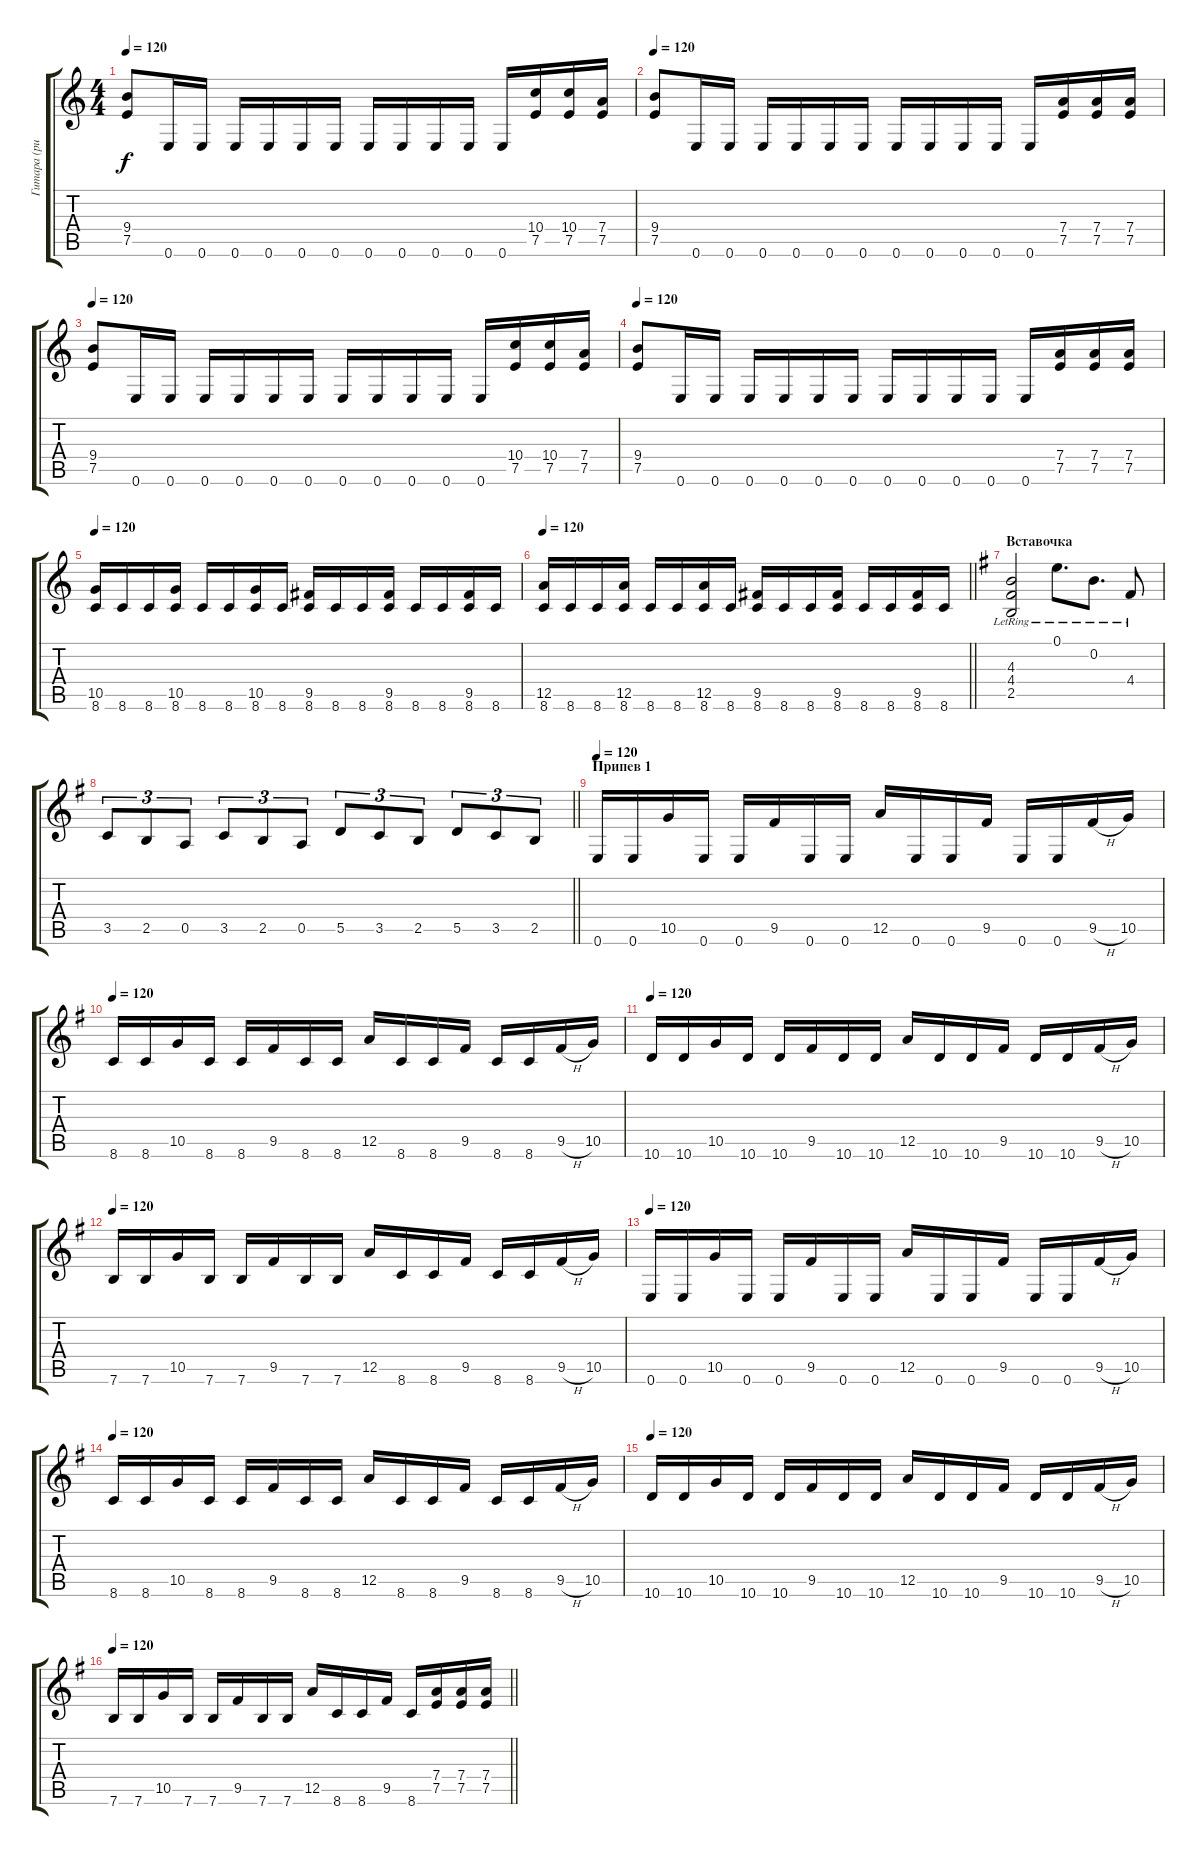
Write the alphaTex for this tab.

\track ("Гитара (ритм)" "Гитара (ри") {instrument distortionguitar}
\staff {score tabs}
\tuning (E4 B3 G3 D3 A2 E2) {hide}
\ts (4 4)
\tempo 120
\clef g2
\ks c
(9.4 7.5).8{dy f} 0.6.16 0.6.16 0.6.16 0.6.16 0.6.16 0.6.16 0.6.16 0.6.16 0.6.16 0.6.16 0.6.16 (10.4 7.5).16 (10.4 7.5).16 (7.4 7.5).16 |
\tempo 120
(9.4 7.5).8 0.6.16 0.6.16 0.6.16 0.6.16 0.6.16 0.6.16 0.6.16 0.6.16 0.6.16 0.6.16 0.6.16 (7.4 7.5).16 (7.4 7.5).16 (7.4 7.5).16 |
\tempo 120
(9.4 7.5).8 0.6.16 0.6.16 0.6.16 0.6.16 0.6.16 0.6.16 0.6.16 0.6.16 0.6.16 0.6.16 0.6.16 (10.4 7.5).16 (10.4 7.5).16 (7.4 7.5).16 |
\tempo 120
(9.4 7.5).8 0.6.16 0.6.16 0.6.16 0.6.16 0.6.16 0.6.16 0.6.16 0.6.16 0.6.16 0.6.16 0.6.16 (7.4 7.5).16 (7.4 7.5).16 (7.4 7.5).16 |
\tempo 120
(10.5 8.6).16 8.6.16 8.6.16 (10.5 8.6).16 8.6.16 8.6.16 (10.5 8.6).16 8.6.16 (9.5 8.6).16 8.6.16 8.6.16 (9.5 8.6).16 8.6.16 8.6.16 (9.5 8.6).16 8.6.16 |
\tempo 120
\barLineRight lightlight
(12.5 8.6).16 8.6.16 8.6.16 (12.5 8.6).16 8.6.16 8.6.16 (12.5 8.6).16 8.6.16 (9.5 8.6).16 8.6.16 8.6.16 (9.5 8.6).16 8.6.16 8.6.16 (9.5 8.6).16 8.6.16 |
\section ("" "Вставочка")
\ks g
(4.3{lr} 4.4{lr} 2.5{lr}).2 0.1{lr}.8{d} 0.2{lr}.8{d} 4.4{lr}.8 |
\barLineRight lightlight
3.5.8{tu (3 2)} 2.5.8{tu (3 2)} 0.5.8{tu (3 2)} 3.5.8{tu (3 2)} 2.5.8{tu (3 2)} 0.5.8{tu (3 2)} 5.5.8{tu (3 2)} 3.5.8{tu (3 2)} 2.5.8{tu (3 2)} 5.5.8{tu (3 2)} 3.5.8{tu (3 2)} 2.5.8{tu (3 2)} |
\section ("" "Припев 1")
\tempo 120
0.6.16 0.6.16 10.5.16 0.6.16 0.6.16 9.5.16 0.6.16 0.6.16 12.5.16 0.6.16 0.6.16 9.5.16 0.6.16 0.6.16 9.5{h}.16 10.5.16 |
\tempo 120
8.6.16 8.6.16 10.5.16 8.6.16 8.6.16 9.5.16 8.6.16 8.6.16 12.5.16 8.6.16 8.6.16 9.5.16 8.6.16 8.6.16 9.5{h}.16 10.5.16 |
\tempo 120
10.6.16 10.6.16 10.5.16 10.6.16 10.6.16 9.5.16 10.6.16 10.6.16 12.5.16 10.6.16 10.6.16 9.5.16 10.6.16 10.6.16 9.5{h}.16 10.5.16 |
\tempo 120
7.6.16 7.6.16 10.5.16 7.6.16 7.6.16 9.5.16 7.6.16 7.6.16 12.5.16 8.6.16 8.6.16 9.5.16 8.6.16 8.6.16 9.5{h}.16 10.5.16 |
\tempo 120
0.6.16 0.6.16 10.5.16 0.6.16 0.6.16 9.5.16 0.6.16 0.6.16 12.5.16 0.6.16 0.6.16 9.5.16 0.6.16 0.6.16 9.5{h}.16 10.5.16 |
\tempo 120
8.6.16 8.6.16 10.5.16 8.6.16 8.6.16 9.5.16 8.6.16 8.6.16 12.5.16 8.6.16 8.6.16 9.5.16 8.6.16 8.6.16 9.5{h}.16 10.5.16 |
\tempo 120
10.6.16 10.6.16 10.5.16 10.6.16 10.6.16 9.5.16 10.6.16 10.6.16 12.5.16 10.6.16 10.6.16 9.5.16 10.6.16 10.6.16 9.5{h}.16 10.5.16 |
\tempo 120
\barLineRight lightlight
7.6.16 7.6.16 10.5.16 7.6.16 7.6.16 9.5.16 7.6.16 7.6.16 12.5.16 8.6.16 8.6.16 9.5.16 8.6.16 (7.4 7.5).16 (7.4 7.5).16 (7.4 7.5).16
